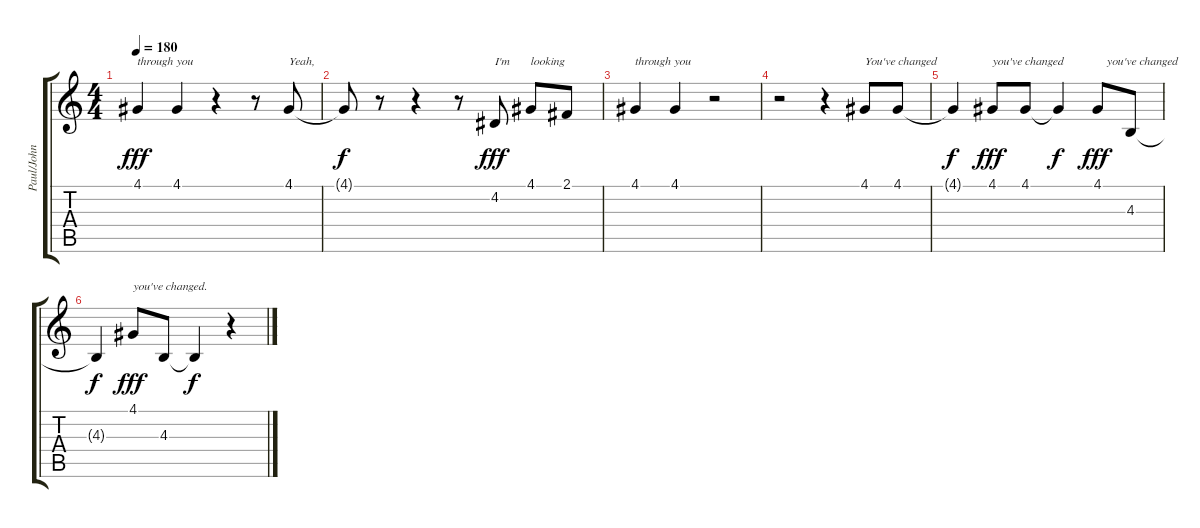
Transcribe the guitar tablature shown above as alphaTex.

\track ("Paul/John" "Paul/John") {instrument clarinet}
\staff {score tabs}
\tuning (E4 B3 G3 D3 A2 E2) {hide}
\ts (4 4)
\tempo 180
\clef g2
\ks c
4.1.4{txt "through you" dy fff} 4.1.4 r.4 r.8 4.1.8{txt "Yeah,"} |
4.1{t}.8{dy f volume 12} r.8 r.4 r.8 4.2.8{txt "I'm" dy fff} 4.1.8{txt "looking"} 2.1.8 |
4.1.4{txt "through you" volume 9} 4.1.4 r.2 |
r.2{volume 6} r.4 4.1.8{txt "You've changed"} 4.1.8 |
4.1{t}.4{dy f volume 3} 4.1.8{txt "you've changed" dy fff} 4.1.8 4.1{t}.4{dy f} 4.1.8{txt "   you've changed" dy fff} 4.3.8 |
4.3{t}.4{dy f volume 1} 4.1.8{txt "you've changed." dy fff} 4.3.8 4.3{t}.4{dy f} r.4
